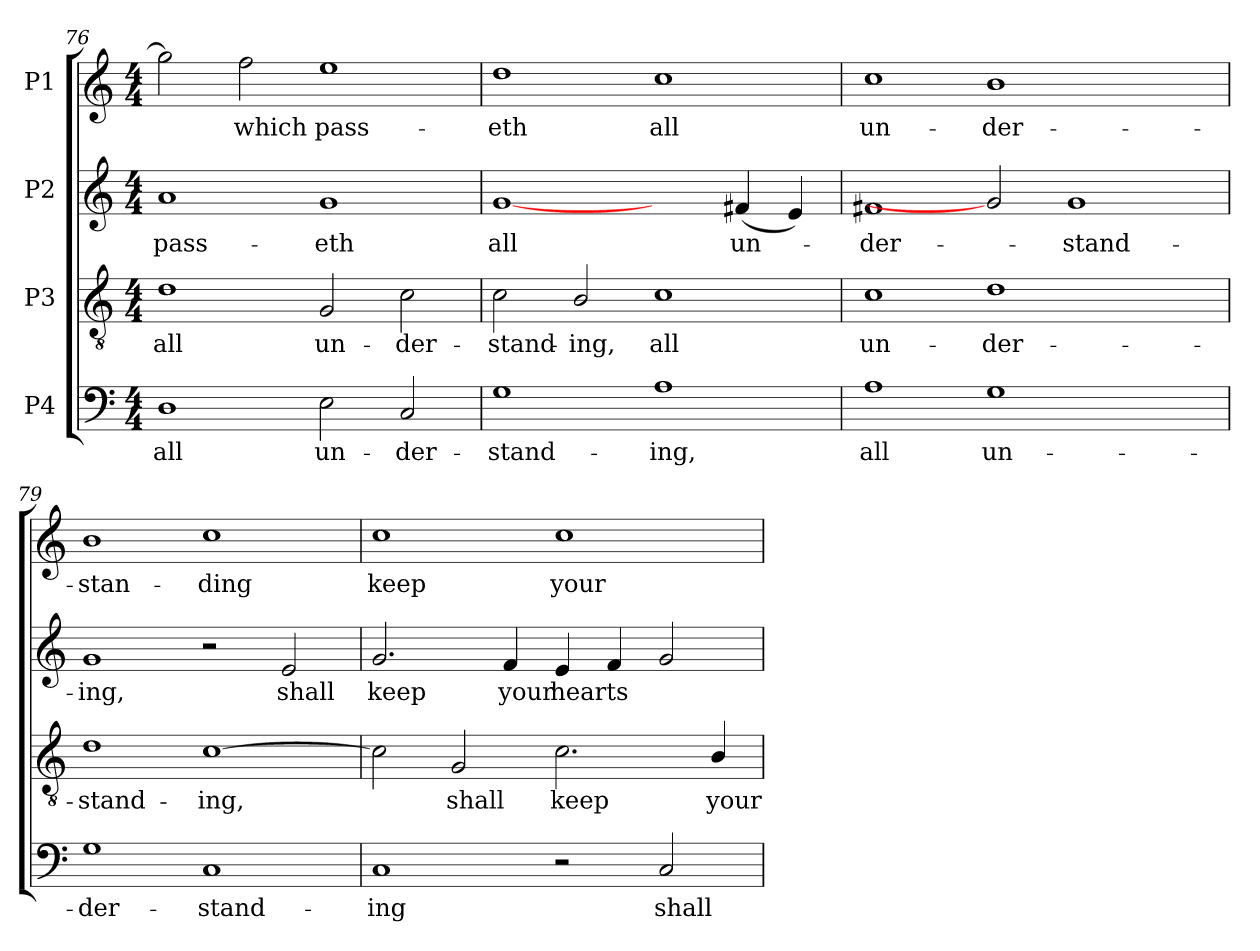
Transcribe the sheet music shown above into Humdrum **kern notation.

**kern	**text	**kern	**text	**kern	**text	**kern	**text
*part4	*part4	*part3	*part3	*part2	*part2	*part1	*part1
*staff4	*staff4	*staff3	*staff3	*staff2	*staff2	*staff1	*staff1
*I"P4	*	*I"P3	*	*I"P2	*	*I"P1	*
!!LO:LB:g=z
*clefF4	*	*clefGv2	*	*clefG2	*	*clefG2	*
*	*	*ITrd7c12	*	*	*	*	*
*k[]	*	*k[]	*	*k[]	*	*k[]	*
*C:	*	*C:	*	*C:	*	*C:	*
*M4/4	*	*M4/4	*	*M4/4	*	*M4/4	*
=76	=76	=76	=76	=76	=76	=76	=76
!	!LO:LY:b:color=#000000	!	!	!	!	!	!
!	!	!	!LO:LY:b:color=#000000	!	!	!	!
!	!	!	!	!	!LO:LY:b:color=#000000	!	!
1Di	all	1Di	all	1ai	pass-	2ggi\]	.
!	!	!	!	!	!	!	!LO:LY:b:color=#000000
.	.	.	.	.	.	2ffi\	which
!	!LO:LY:b:color=#000000	!	!	!	!	!	!
!	!	!	!LO:LY:b:color=#000000	!	!	!	!
!	!	!	!	!	!LO:LY:b:color=#000000	!	!
!	!	!	!	!	!	!	!LO:LY:b:color=#000000
2Ei\	un-	2GGi/	un-	1gi	-eth	1eei	pass-
!	!LO:LY:b:color=#000000	!	!	!	!	!	!
!	!	!	!LO:LY:b:color=#000000	!	!	!	!
2Ci/	-der-	2Ci\	-der-	.	.	.	.
=77	=77	=77	=77	=77	=77	=77	=77
!	!LO:LY:b:color=#000000	!	!	!	!	!	!
!	!	!	!LO:LY:b:color=#000000	!	!	!	!
!	!	!	!	!	!LO:LY:b:color=#000000	!	!
!	!	!	!	!	!	!	!LO:LY:b:color=#000000
1Gi	-stand-	2Ci\	-stand-	[1gi	all	1ddi	-eth
!	!	!	!LO:LY:b:color=#000000	!	!	!	!
.	.	2BBi/	-ing,	.	.	.	.
!	!LO:LY:b:color=#000000	!	!	!	!	!	!
!	!	!	!LO:LY:b:color=#000000	!	!	!	!
!	!	!	!	!	!	!	!LO:LY:b:color=#000000
1Ai	-ing,	1Ci	all	2ryy	.	1cci	all
!	!	!	!	!	!LO:LY:b:color=#000000	!	!
.	.	.	.	(4f#Xi/	un-	.	.
.	.	.	.	4ei/)	.	.	.
=78	=78	=78	=78	=78	=78	=78	=78
!	!LO:LY:b:color=#000000	!	!	!	!	!	!
!	!	!	!LO:LY:b:color=#000000	!	!	!	!
!	!	!	!	!	!LO:LY:b:color=#000000	!	!
!	!	!	!	!	!	!	!LO:LY:b:color=#000000
1Ai	all	1Ci	un-	1f#Xi	-der-	1cci	un-
!	!LO:LY:b:color=#000000	!	!	!	!	!	!
!	!	!	!LO:LY:b:color=#000000	!	!	!	!
!	!	!	!	!	!	!	!LO:LY:b:color=#000000
1Gi	un-	1Di	-der-	2gi]	.	1bi	-der-
!	!	!	!	!	!LO:LY:b:color=#000000	!	!
.	.	.	.	1gi	-stand-	.	.
2ryy	.	2ryy	.	.	.	2ryy	.
!!LO:LB:g=z
=79	=79	=79	=79	=79	=79	=79	=79
!	!LO:LY:b:color=#000000	!	!	!	!	!	!
!	!	!	!LO:LY:b:color=#000000	!	!	!	!
!	!	!	!	!	!LO:LY:b:color=#000000	!	!
!	!	!	!	!	!	!	!LO:LY:b:color=#000000
1Gi	-der-	1Di	-stand-	1gi	-ing,	1bi	-stan-
!	!LO:LY:b:color=#000000	!	!	!	!	!	!
!	!	!	!LO:LY:b:color=#000000	!	!	!	!
!	!	!	!	!	!	!	!LO:LY:b:color=#000000
1Ci	-stand-	[1Ci	-ing,	2r	.	1cci	-ding
!	!	!	!	!	!LO:LY:b:color=#000000	!	!
.	.	.	.	2ei/	shall	.	.
=80	=80	=80	=80	=80	=80	=80	=80
!	!LO:LY:b:color=#000000	!	!	!	!	!	!
!	!	!	!	!	!LO:LY:b:color=#000000	!	!
!	!	!	!	!	!	!	!LO:LY:b:color=#000000
1Ci	-ing	2Ci\]	.	2.gi/	keep	1cci	keep
!	!	!	!LO:LY:b:color=#000000	!	!	!	!
.	.	2GGi/	shall	.	.	.	.
!	!	!	!	!	!LO:LY:b:color=#000000	!	!
.	.	.	.	4fi/	your	.	.
!	!	!	!LO:LY:b:color=#000000	!	!	!	!
!	!	!	!	!	!LO:LY:b:color=#000000	!	!
!	!	!	!	!	!	!	!LO:LY:b:color=#000000
2r	.	2.Ci\	keep	4ei/	hearts	1cci	your
.	.	.	.	4fi/	.	.	.
!	!LO:LY:b:color=#000000	!	!	!	!	!	!
2Ci/	shall	.	.	2gi/	.	.	.
!	!	!	!LO:LY:b:color=#000000	!	!	!	!
.	.	4BBi/	your	.	.	.	.
=	=	=	=	=	=	=	=
*-	*-	*-	*-	*-	*-	*-	*-
